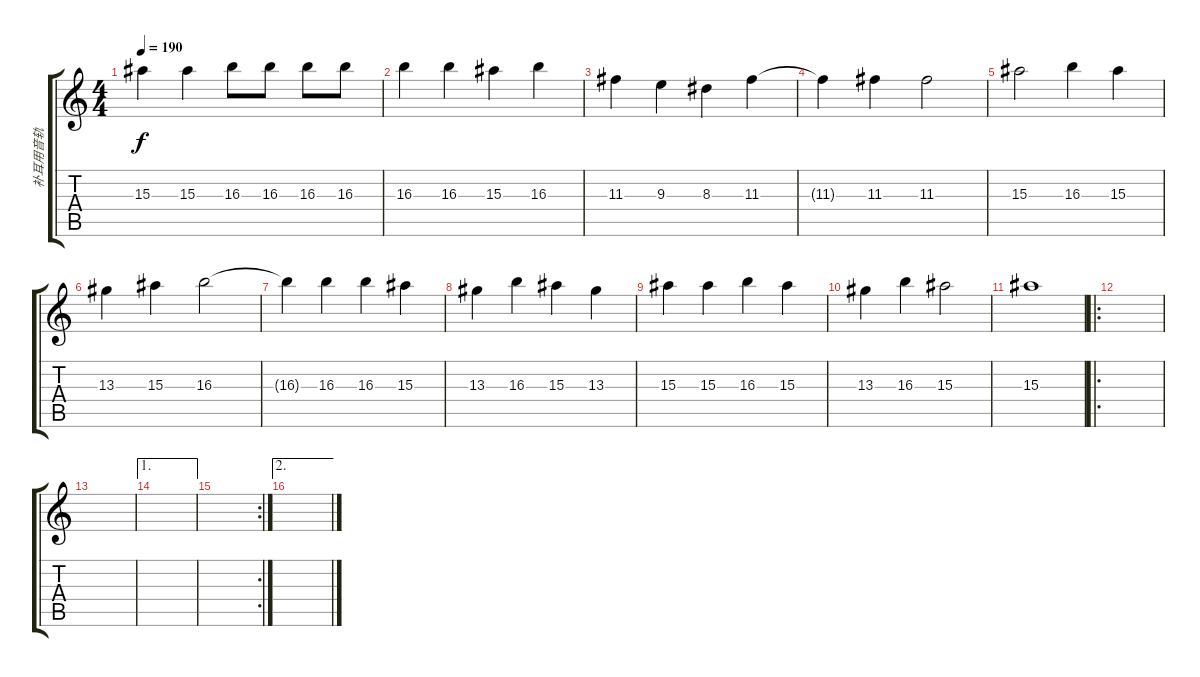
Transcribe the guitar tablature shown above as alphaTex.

\track ("补耳用音轨" "补耳用音轨") {instrument acousticguitarsteel}
\staff {score tabs}
\tuning (E4 B3 G3 D3 A2 E2) {hide}
\ts (4 4)
\tempo 190
\clef g2
\ks c
15.3.4{dy f} 15.3.4 16.3.8 16.3.8 16.3.8 16.3.8 |
16.3.4 16.3.4 15.3.4 16.3.4 |
11.3.4 9.3.4 8.3.4 11.3.4 |
11.3{t}.4 11.3.4 11.3.2 |
15.3.2 16.3.4 15.3.4 |
13.3.4 15.3.4 16.3.2 |
16.3{t}.4 16.3.4 16.3.4 15.3.4 |
13.3.4 16.3.4 15.3.4 13.3.4 |
15.3.4 15.3.4 16.3.4 15.3.4 |
13.3.4 16.3.4 15.3.2 |
15.3.1 |
\ro
|
|
\ae 1
|
\rc 2
|
\ae 2
